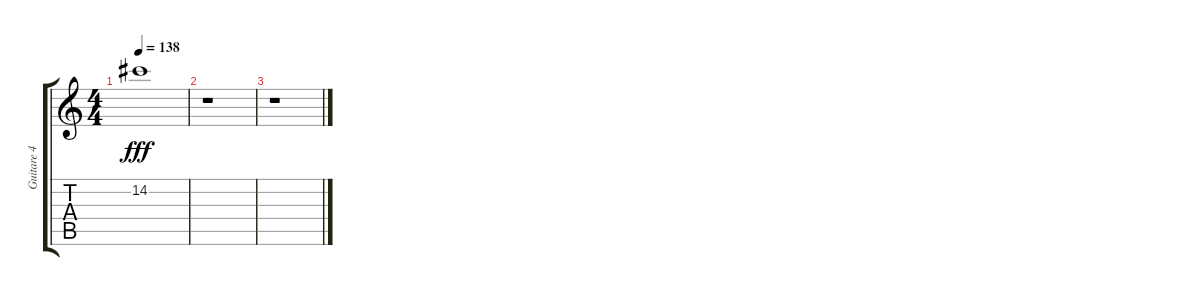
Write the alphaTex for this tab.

\track ("Guitare 4" "Guitare 4") {instrument distortionguitar}
\staff {score tabs}
\tuning (E4 B3 G3 D3 A2 E2) {hide}
\ts (4 4)
\tempo 138
\clef g2
\ks c
14.2.1{dy fff} |
r.1 |
r.1
